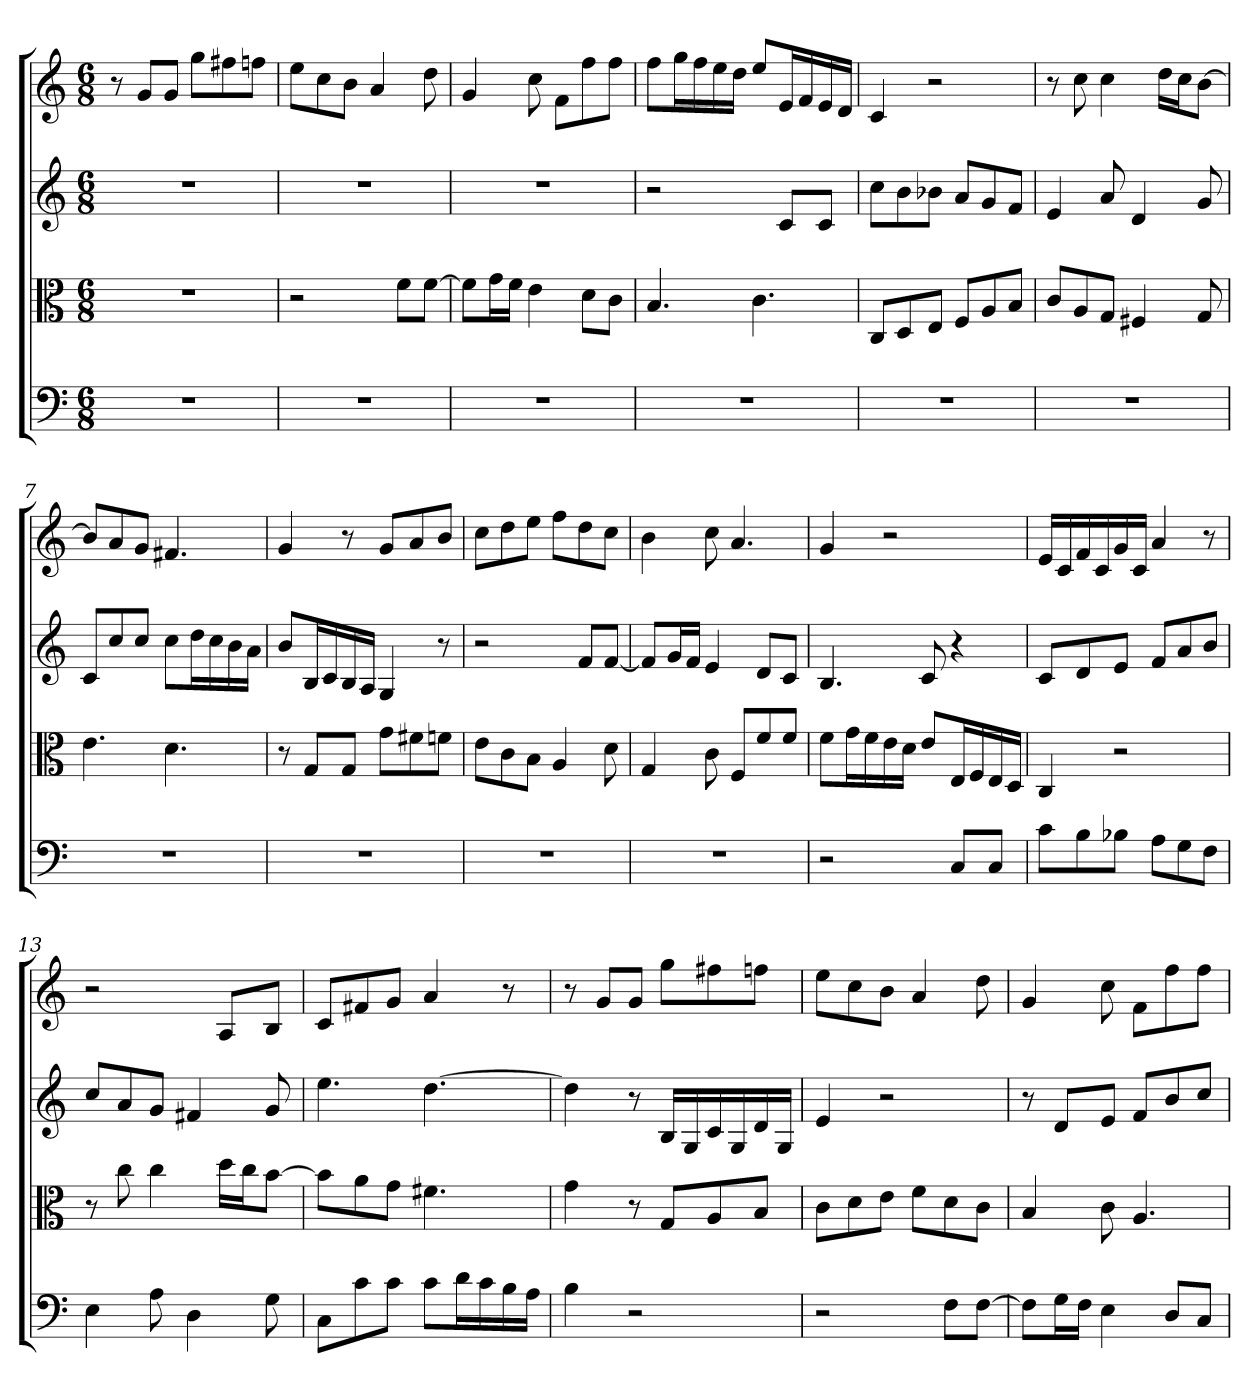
**kern	**kern	**kern	**kern
*part4	*part3	*part2	*part1
*staff4	*staff3	*staff2	*staff1
*clefF4	*clefC3	*clefG2	*clefG2
*k[]	*k[]	*k[]	*k[]
*C:	*C:	*C:	*C:
*M6/8	*M6/8	*M6/8	*M6/8
=	=	=	=
2.r	2.r	2.r	8r
.	.	.	8g/L
.	.	.	8g/J
.	.	.	8gg\L
.	.	.	8ff#X\
.	.	.	8ffn\J
=2	=2	=2	=2
2.r	2r	2.r	8ee\L
.	.	.	8cc\
.	.	.	8b\J
.	.	.	4a
.	8f\L	.	.
.	[8f\J	.	8dd
=3	=3	=3	=3
2.r	8f\L]	2.r	4g
.	16g\L	.	.
.	16f\JJ	.	.
.	4e	.	8cc
.	.	.	8f\L
.	8d\L	.	8ff\
.	8c\J	.	8ff\J
=4	=4	=4	=4
2.r	4.B	2r	8ff\L
.	.	.	16gg\L
.	.	.	16ff\
.	.	.	16ee\
.	.	.	16dd\JJ
.	4.c	.	8ee/L
.	.	8c/L	16e/L
.	.	.	16f/
.	.	8c/J	16e/
.	.	.	16d/JJ
=5	=5	=5	=5
2.r	8C/L	8cc\L	4c
.	8D/	8b\	.
.	8E/J	8b-X\J	2r
.	8F/L	8a/L	.
.	8A/	8g/	.
.	8B/J	8f/J	.
=6	=6	=6	=6
2.r	8c/L	4e	8r
.	8A/	.	8cc
.	8G/J	8a	4cc
.	4F#X	4d	.
.	.	.	16dd\LL
.	.	.	16cc\J
.	8G	8g	[8b\J
=7	=7	=7	=7
2.r	4.e	8c/L	8b/L]
.	.	8cc/	8a/
.	.	8cc/J	8g/J
.	4.d	8cc\L	4.f#X
.	.	16dd\L	.
.	.	16cc\	.
.	.	16b\	.
.	.	16a\JJ	.
=8	=8	=8	=8
2.r	8r	8b/L	4g
.	8G/L	16B/L	.
.	.	16c/	.
.	8G/J	16B/	8r
.	.	16A/JJ	.
.	8g\L	4G	8g/L
.	8f#X\	.	8a/
.	8fn\J	8r	8b/J
=9	=9	=9	=9
2.r	8e\L	2r	8cc\L
.	8c\	.	8dd\
.	8B\J	.	8ee\J
.	4A	.	8ff\L
.	.	8f/L	8dd\
.	8d	[8f/J	8cc\J
=10	=10	=10	=10
2.r	4G	8f/L]	4b
.	.	16g/L	.
.	.	16f/JJ	.
.	8c	4e	8cc
.	8F/L	.	4.a
.	8f/	8d/L	.
.	8f/J	8c/J	.
=11	=11	=11	=11
2r	8f\L	4.B	4g
.	16g\L	.	.
.	16f\	.	.
.	16e\	.	2r
.	16d\JJ	.	.
.	8e/L	8c	.
8C/L	16E/L	4r	.
.	16F/	.	.
8C/J	16E/	.	.
.	16D/JJ	.	.
=12	=12	=12	=12
8c\L	4C	8c/L	16e/LL
.	.	.	16c/
8B\	.	8d/	16f/
.	.	.	16c/
8B-X\J	2r	8e/J	16g/
.	.	.	16c/JJ
8A\L	.	8f/L	4a
8G\	.	8a/	.
8F\J	.	8b/J	8r
=13	=13	=13	=13
4E	8r	8cc/L	2r
.	8cc	8a/	.
8A	4cc	8g/J	.
4D	.	4f#X	.
.	16dd\LL	.	8A/L
.	16cc\J	.	.
8G	[8b\J	8g	8B/J
=14	=14	=14	=14
8C\L	8b\L]	4.ee	8c/L
8c\	8a\	.	8f#X/
8c\J	8g\J	.	8g/J
8c\L	4.f#X	[4.dd	4a
16d\L	.	.	.
16c\	.	.	.
16B\	.	.	8r
16A\JJ	.	.	.
=15	=15	=15	=15
4B	4g	4dd]	8r
.	.	.	8g/L
2r	8r	8r	8g/J
.	8G/L	16B/LL	8gg\L
.	.	16G/	.
.	8A/	16c/	8ff#X\
.	.	16G/	.
.	8B/J	16d/	8ffn\J
.	.	16G/JJ	.
=16	=16	=16	=16
2r	8c\L	4e	8ee\L
.	8d\	.	8cc\
.	8e\J	2r	8b\J
.	8f\L	.	4a
8F\L	8d\	.	.
[8F\J	8c\J	.	8dd
=17	=17	=17	=17
8F\L]	4B	8r	4g
16G\L	.	8d/L	.
16F\JJ	.	.	.
4E	8c	8e/J	8cc
.	4.A	8f/L	8f\L
8D/L	.	8b/	8ff\
8C/J	.	8cc/J	8ff\J
=	=	=	=
*-	*-	*-	*-
